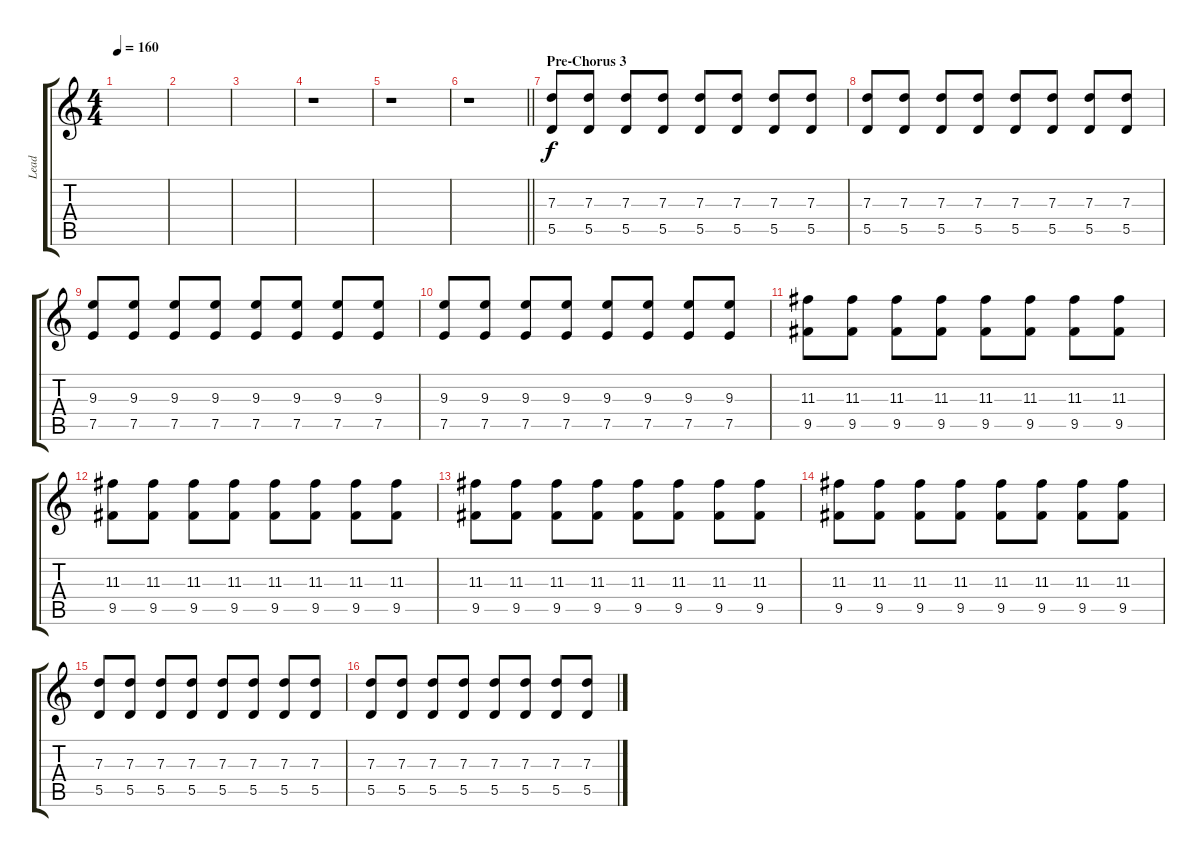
\track ("Lead" "Lead") {instrument distortionguitar}
\staff {score tabs}
\tuning (E4 B3 G3 D3 A2 D2) {hide}
\ts (4 4)
\tempo 160
\clef g2
\ks c
|
|
|
r.1 |
r.1 |
\barLineRight lightlight
r.1 |
\section ("" "Pre-Chorus 3")
(7.3 5.5).8 (7.3 5.5).8 (7.3 5.5).8 (7.3 5.5).8 (7.3 5.5).8 (7.3 5.5).8 (7.3 5.5).8 (7.3 5.5).8 |
(7.3 5.5).8 (7.3 5.5).8 (7.3 5.5).8 (7.3 5.5).8 (7.3 5.5).8 (7.3 5.5).8 (7.3 5.5).8 (7.3 5.5).8 |
(9.3 7.5).8 (9.3 7.5).8 (9.3 7.5).8 (9.3 7.5).8 (9.3 7.5).8 (9.3 7.5).8 (9.3 7.5).8 (9.3 7.5).8 |
(9.3 7.5).8 (9.3 7.5).8 (9.3 7.5).8 (9.3 7.5).8 (9.3 7.5).8 (9.3 7.5).8 (9.3 7.5).8 (9.3 7.5).8 |
(11.3 9.5).8 (11.3 9.5).8 (11.3 9.5).8 (11.3 9.5).8 (11.3 9.5).8 (11.3 9.5).8 (11.3 9.5).8 (11.3 9.5).8 |
(11.3 9.5).8 (11.3 9.5).8 (11.3 9.5).8 (11.3 9.5).8 (11.3 9.5).8 (11.3 9.5).8 (11.3 9.5).8 (11.3 9.5).8 |
(11.3 9.5).8 (11.3 9.5).8 (11.3 9.5).8 (11.3 9.5).8 (11.3 9.5).8 (11.3 9.5).8 (11.3 9.5).8 (11.3 9.5).8 |
(11.3 9.5).8 (11.3 9.5).8 (11.3 9.5).8 (11.3 9.5).8 (11.3 9.5).8 (11.3 9.5).8 (11.3 9.5).8 (11.3 9.5).8 |
(7.3 5.5).8 (7.3 5.5).8 (7.3 5.5).8 (7.3 5.5).8 (7.3 5.5).8 (7.3 5.5).8 (7.3 5.5).8 (7.3 5.5).8 |
(7.3 5.5).8 (7.3 5.5).8 (7.3 5.5).8 (7.3 5.5).8 (7.3 5.5).8 (7.3 5.5).8 (7.3 5.5).8 (7.3 5.5).8
